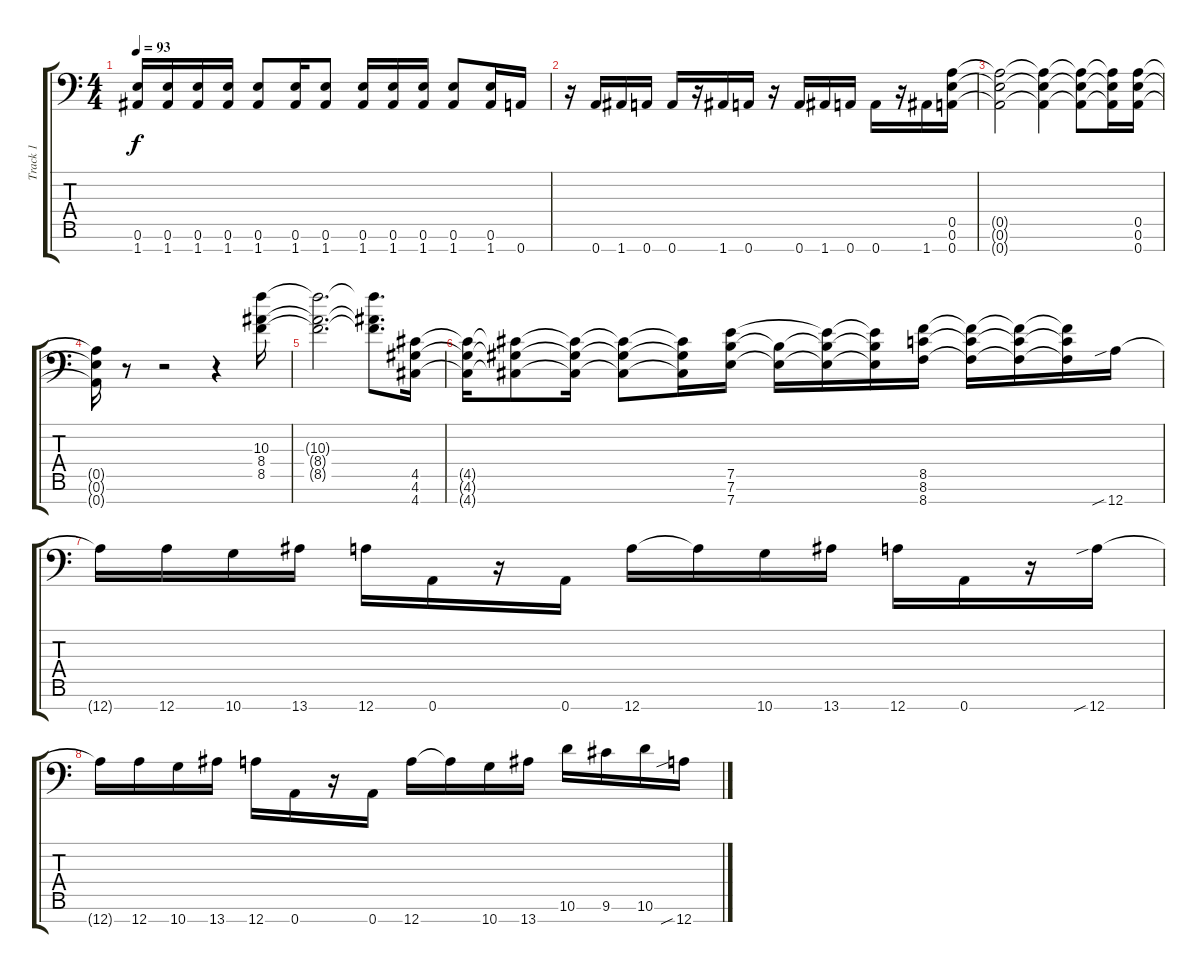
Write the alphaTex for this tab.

\track ("Track 1" "Track 1") {instrument distortionguitar}
\staff {score tabs}
\tuning (E4 B3 G3 D3 A2 E2 A1) {hide}
\ts (4 4)
\tempo 93
\clef f4
\ks c
(0.6{t} 1.7{t}).16{dy f} (0.6 1.7).16 (0.6 1.7).16 (0.6 1.7).16 (0.6 1.7).8 (0.6 1.7).16 (0.6 1.7).8 (0.6 1.7).16 (0.6 1.7).16 (0.6 1.7).16 (0.6 1.7).8 (0.6 1.7).16 0.7.16 |
r.16 0.7.16 1.7.16 0.7.16 0.7.16 r.16 1.7.16 0.7.16 r.16 0.7.16 1.7.16 0.7.16 0.7.16 r.16 1.7.16 (0.5 0.6 0.7).16 |
(0.5{t} 0.6{t} 0.7{t}).2 (0.5{t} 0.6{t} 0.7{t}).4 (0.5{t} 0.6{t} 0.7{t}).8 (0.5{t} 0.6{t} 0.7{t}).16 (0.5 0.6 0.7).16 |
(0.5{t} 0.6{t} 0.7{t}).16 r.8 r.2 r.4 (10.3 8.4 8.5).16 |
(10.3{t} 8.4{t} 8.5{t}).2{d} (10.3{t} 8.4{t} 8.5{t}).8{d} (4.5 4.6 4.7).16 |
(4.5{t} 4.6{t} 4.7{t}).16 (4.5{t} 4.6{t} 4.7{t}).8 (4.5{t} 4.6{t} 4.7{t}).16 (4.5{t} 4.6{t} 4.7{t}).8 (4.5{t} 4.6{t} 4.7{t}).16 (7.5 7.6 7.7).16 (7.6{t} 7.7{t}).16 (7.5{t} 7.6{t} 7.7{t}).16 (7.5{t} 7.6{t} 7.7{t}).16 (8.5 8.6 8.7).16 (8.5{t} 8.6{t} 8.7{t}).16 (8.5{t} 8.6{t} 8.7{t}).16 (8.5{t} 8.6{t} 8.7{t}).16 12.7{sib}.16 |
12.7{t}.16 12.7.16 10.7.16 13.7.16 12.7.16 0.7.16 r.16 0.7.16 12.7.16 12.7{t}.16 10.7.16 13.7.16 12.7.16 0.7.16 r.16 12.7{sib}.16 |
12.7{t}.16 12.7.16 10.7.16 13.7.16 12.7.16 0.7.16 r.16 0.7.16 12.7.16 12.7{t}.16 10.7.16 13.7.16 10.6.16 9.6.16 10.6.16 12.7{sib}.16
